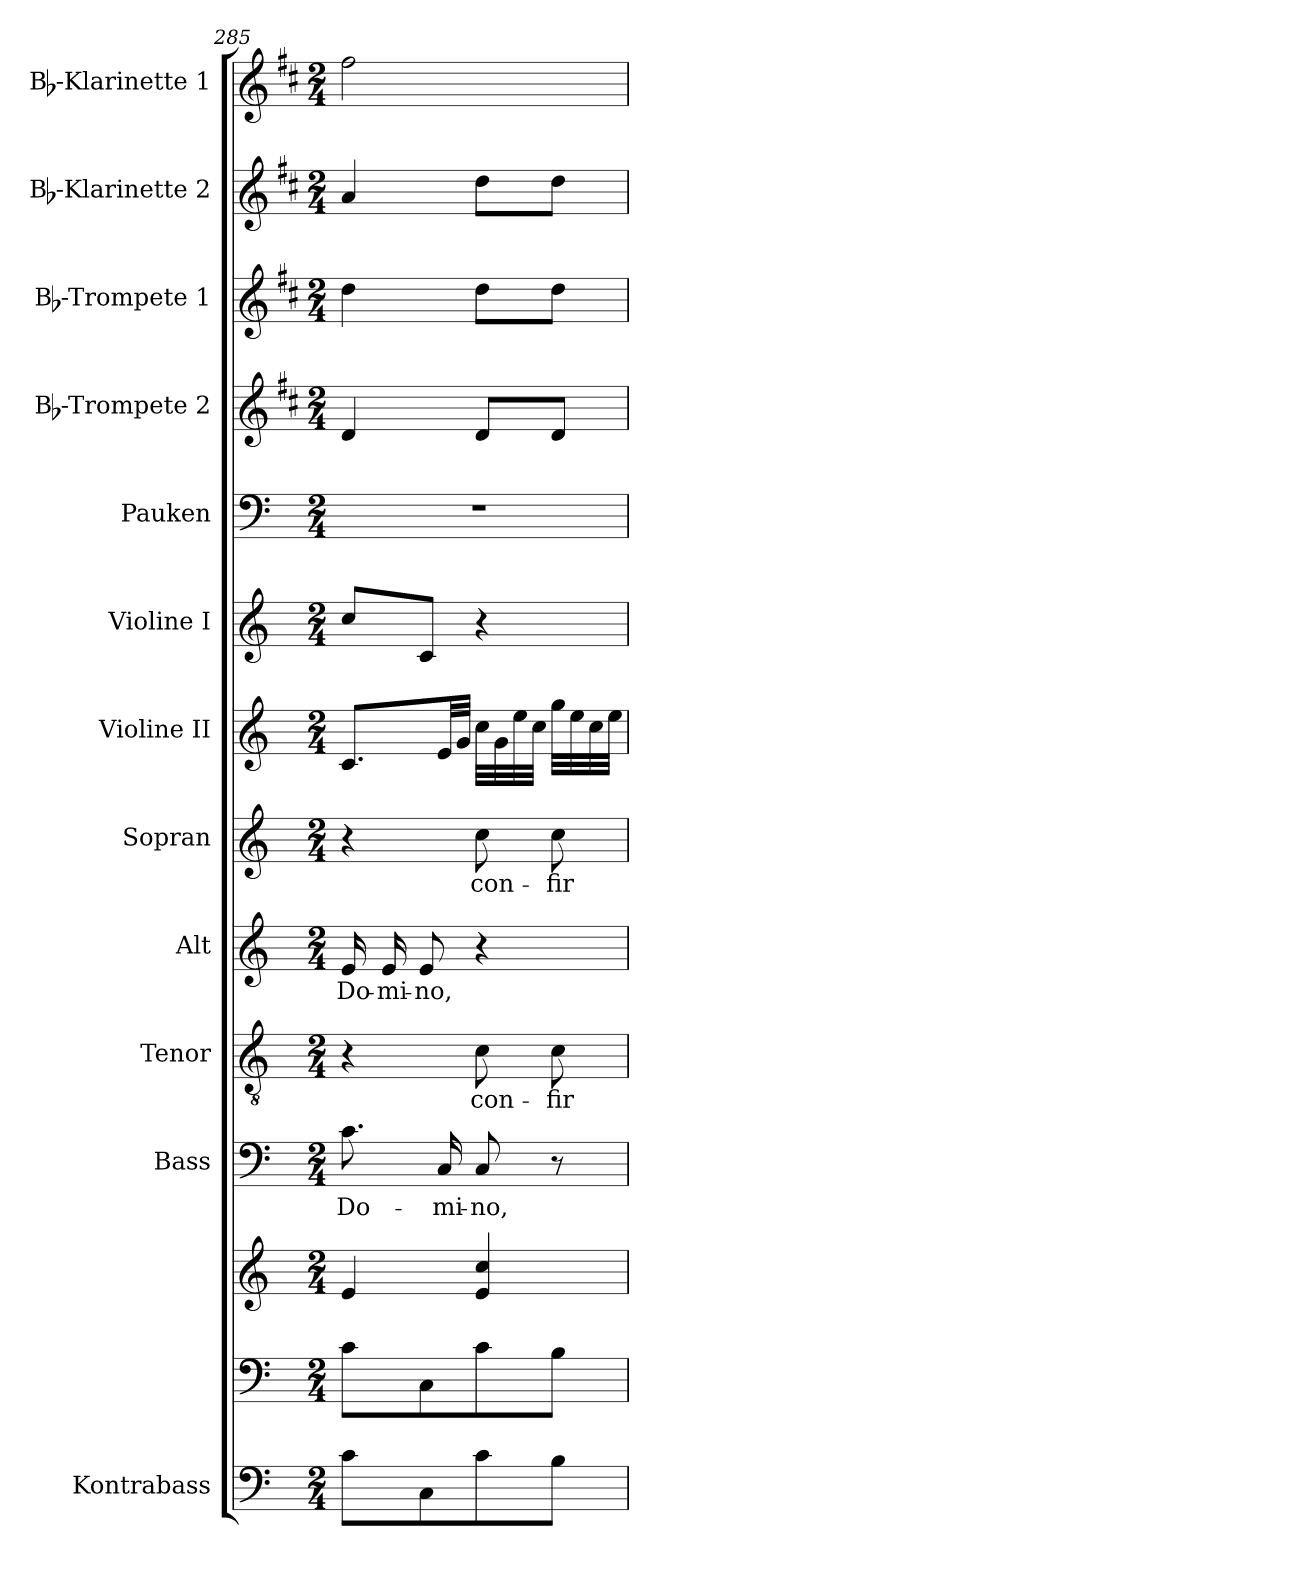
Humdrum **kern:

**kern	**kern	**kern	**kern	**text	**kern	**text	**kern	**text	**kern	**text	**kern	**kern	**kern	**kern	**kern	**kern	**kern
*part13	*part12	*part12	*part11	*part11	*part10	*part10	*part9	*part9	*part8	*part8	*part7	*part6	*part5	*part4	*part3	*part2	*part1
*staff14	*staff13	*staff12	*staff11	*staff11	*staff10	*staff10	*staff9	*staff9	*staff8	*staff8	*staff7	*staff6	*staff5	*staff4	*staff3	*staff2	*staff1
*I"Kontrabass	*	*	*I"Bass	*	*I"Tenor	*	*I"Alt	*	*I"Sopran	*	*I"Violine II	*I"Violine I	*I"Pauken	*I"Bb-Trompete 2	*I"Bb-Trompete 1	*I"Bb-Klarinette 2	*I"Bb-Klarinette 1
*I'Kb.	*	*	*I'B.	*	*I'T.	*	*I'A.	*	*I'S.	*	*I'Vl. II	*I'Vl. I	*I'Pk.	*I'Bb Trp. 2	*I'Bb Trp. 1	*I'Bb Kl. 2	*I'Bb Kl. 1
*clefF4	*clefF4	*clefG2	*clefF4	*	*clefGv2	*	*clefG2	*	*clefG2	*	*clefG2	*clefG2	*clefF4	*clefG2	*clefG2	*clefG2	*clefG2
*ITrd7c12	*	*	*	*	*	*	*	*	*	*	*	*	*	*ITrd1c2	*ITrd1c2	*ITrd1c2	*ITrd1c2
*k[]	*k[]	*k[]	*k[]	*	*k[]	*	*k[]	*	*k[]	*	*k[]	*k[]	*k[]	*k[]	*k[]	*k[]	*k[]
*C:	*C:	*C:	*C:	*	*C:	*	*C:	*	*C:	*	*C:	*C:	*C:	*C:	*C:	*C:	*C:
*M2/4	*M2/4	*M2/4	*M2/4	*	*M2/4	*	*M2/4	*	*M2/4	*	*M2/4	*M2/4	*M2/4	*M2/4	*M2/4	*M2/4	*M2/4
=285	=285	=285	=285	=285	=285	=285	=285	=285	=285	=285	=285	=285	=285	=285	=285	=285	=285
!	!	!	!	!LO:LY:b	!	!	!	!LO:LY:b	!	!	!	!	!	!	!	!	!
8C\L	8c\L	4e/	8.c\	Do-	4r	.	16e/	Do-	4r	.	8.c/L	8cc/L	2r	4c/	4cc\	4g/	2ee\
!	!	!	!	!	!	!	!	!LO:LY:b	!	!	!	!	!	!	!	!	!
.	.	.	.	.	.	.	16e/	-mi-	.	.	.	.	.	.	.	.	.
!	!	!	!	!	!	!	!	!LO:LY:b	!	!	!	!	!	!	!	!	!
8CC\	8C\	.	.	.	.	.	8e/	-no,	.	.	.	8c/J	.	.	.	.	.
!	!	!	!	!LO:LY:b	!	!	!	!	!	!	!	!	!	!	!	!	!
.	.	.	16C/	-mi-	.	.	.	.	.	.	32e/LL	.	.	.	.	.	.
.	.	.	.	.	.	.	.	.	.	.	32g/JJJ	.	.	.	.	.	.
!	!	!	!	!LO:LY:b	!	!LO:LY:b	!	!	!	!LO:LY:b	!	!	!	!	!	!	!
8C\	8c\	4e/ 4cc/	8C/	-no,	8c\	con-	4r	.	8cc\	con-	32cc\LLL	4r	.	8c/L	8cc\L	8cc\L	.
.	.	.	.	.	.	.	.	.	.	.	32g\	.	.	.	.	.	.
.	.	.	.	.	.	.	.	.	.	.	32ee\	.	.	.	.	.	.
.	.	.	.	.	.	.	.	.	.	.	32cc\JJJ	.	.	.	.	.	.
!	!	!	!	!	!	!LO:LY:b	!	!	!	!LO:LY:b	!	!	!	!	!	!	!
8BB\J	8B\J	.	8r	.	8c\	-fir-	.	.	8cc\	-fir-	32gg\LLL	.	.	8c/J	8cc\J	8cc\J	.
.	.	.	.	.	.	.	.	.	.	.	32ee\	.	.	.	.	.	.
.	.	.	.	.	.	.	.	.	.	.	32cc\	.	.	.	.	.	.
.	.	.	.	.	.	.	.	.	.	.	32ee\JJJ	.	.	.	.	.	.
=	=	=	=	=	=	=	=	=	=	=	=	=	=	=	=	=	=
*-	*-	*-	*-	*-	*-	*-	*-	*-	*-	*-	*-	*-	*-	*-	*-	*-	*-
